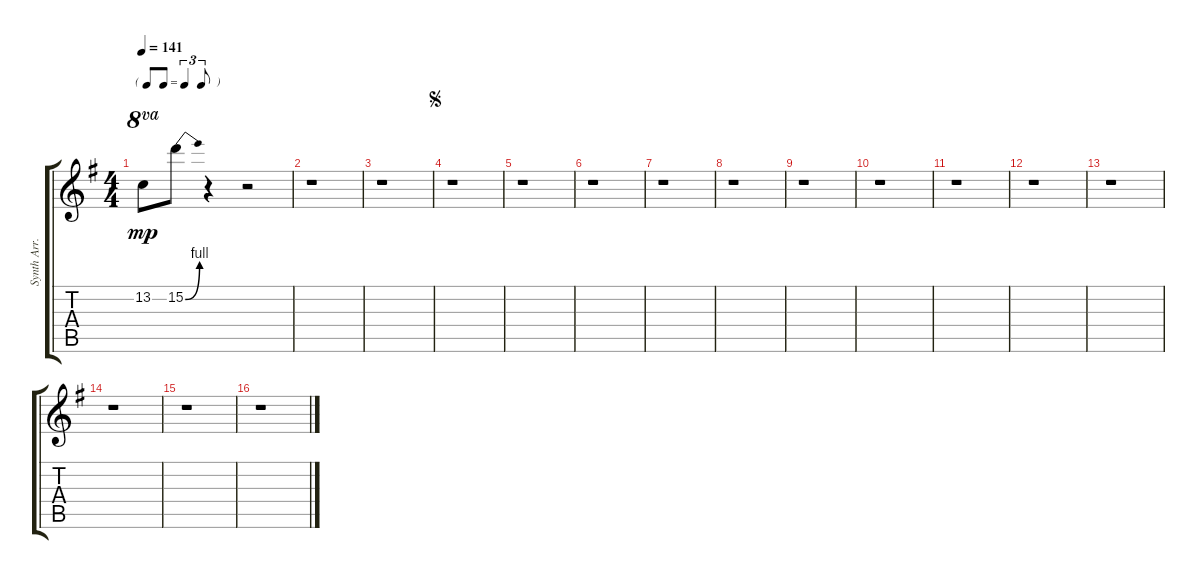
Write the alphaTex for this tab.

\track ("Synth Arr. for Gtr" "Synth Arr.") {instrument acousticguitarsteel}
\staff {score tabs}
\tuning (E4 B3 G3 D3 A2 E2) {hide}
\ts (4 4)
\tf triplet8th
\tempo 141
\clef g2
\ks g
13.2{t}.8{ot 8va dy mp} 15.2{be (bend 0 0 60 4)}.8 r.4 r.2 |
r.1 |
r.1 |
\jump segno
r.1 |
r.1 |
r.1 |
r.1 |
r.1 |
r.1 |
r.1 |
r.1 |
r.1 |
r.1 |
r.1 |
r.1 |
r.1
